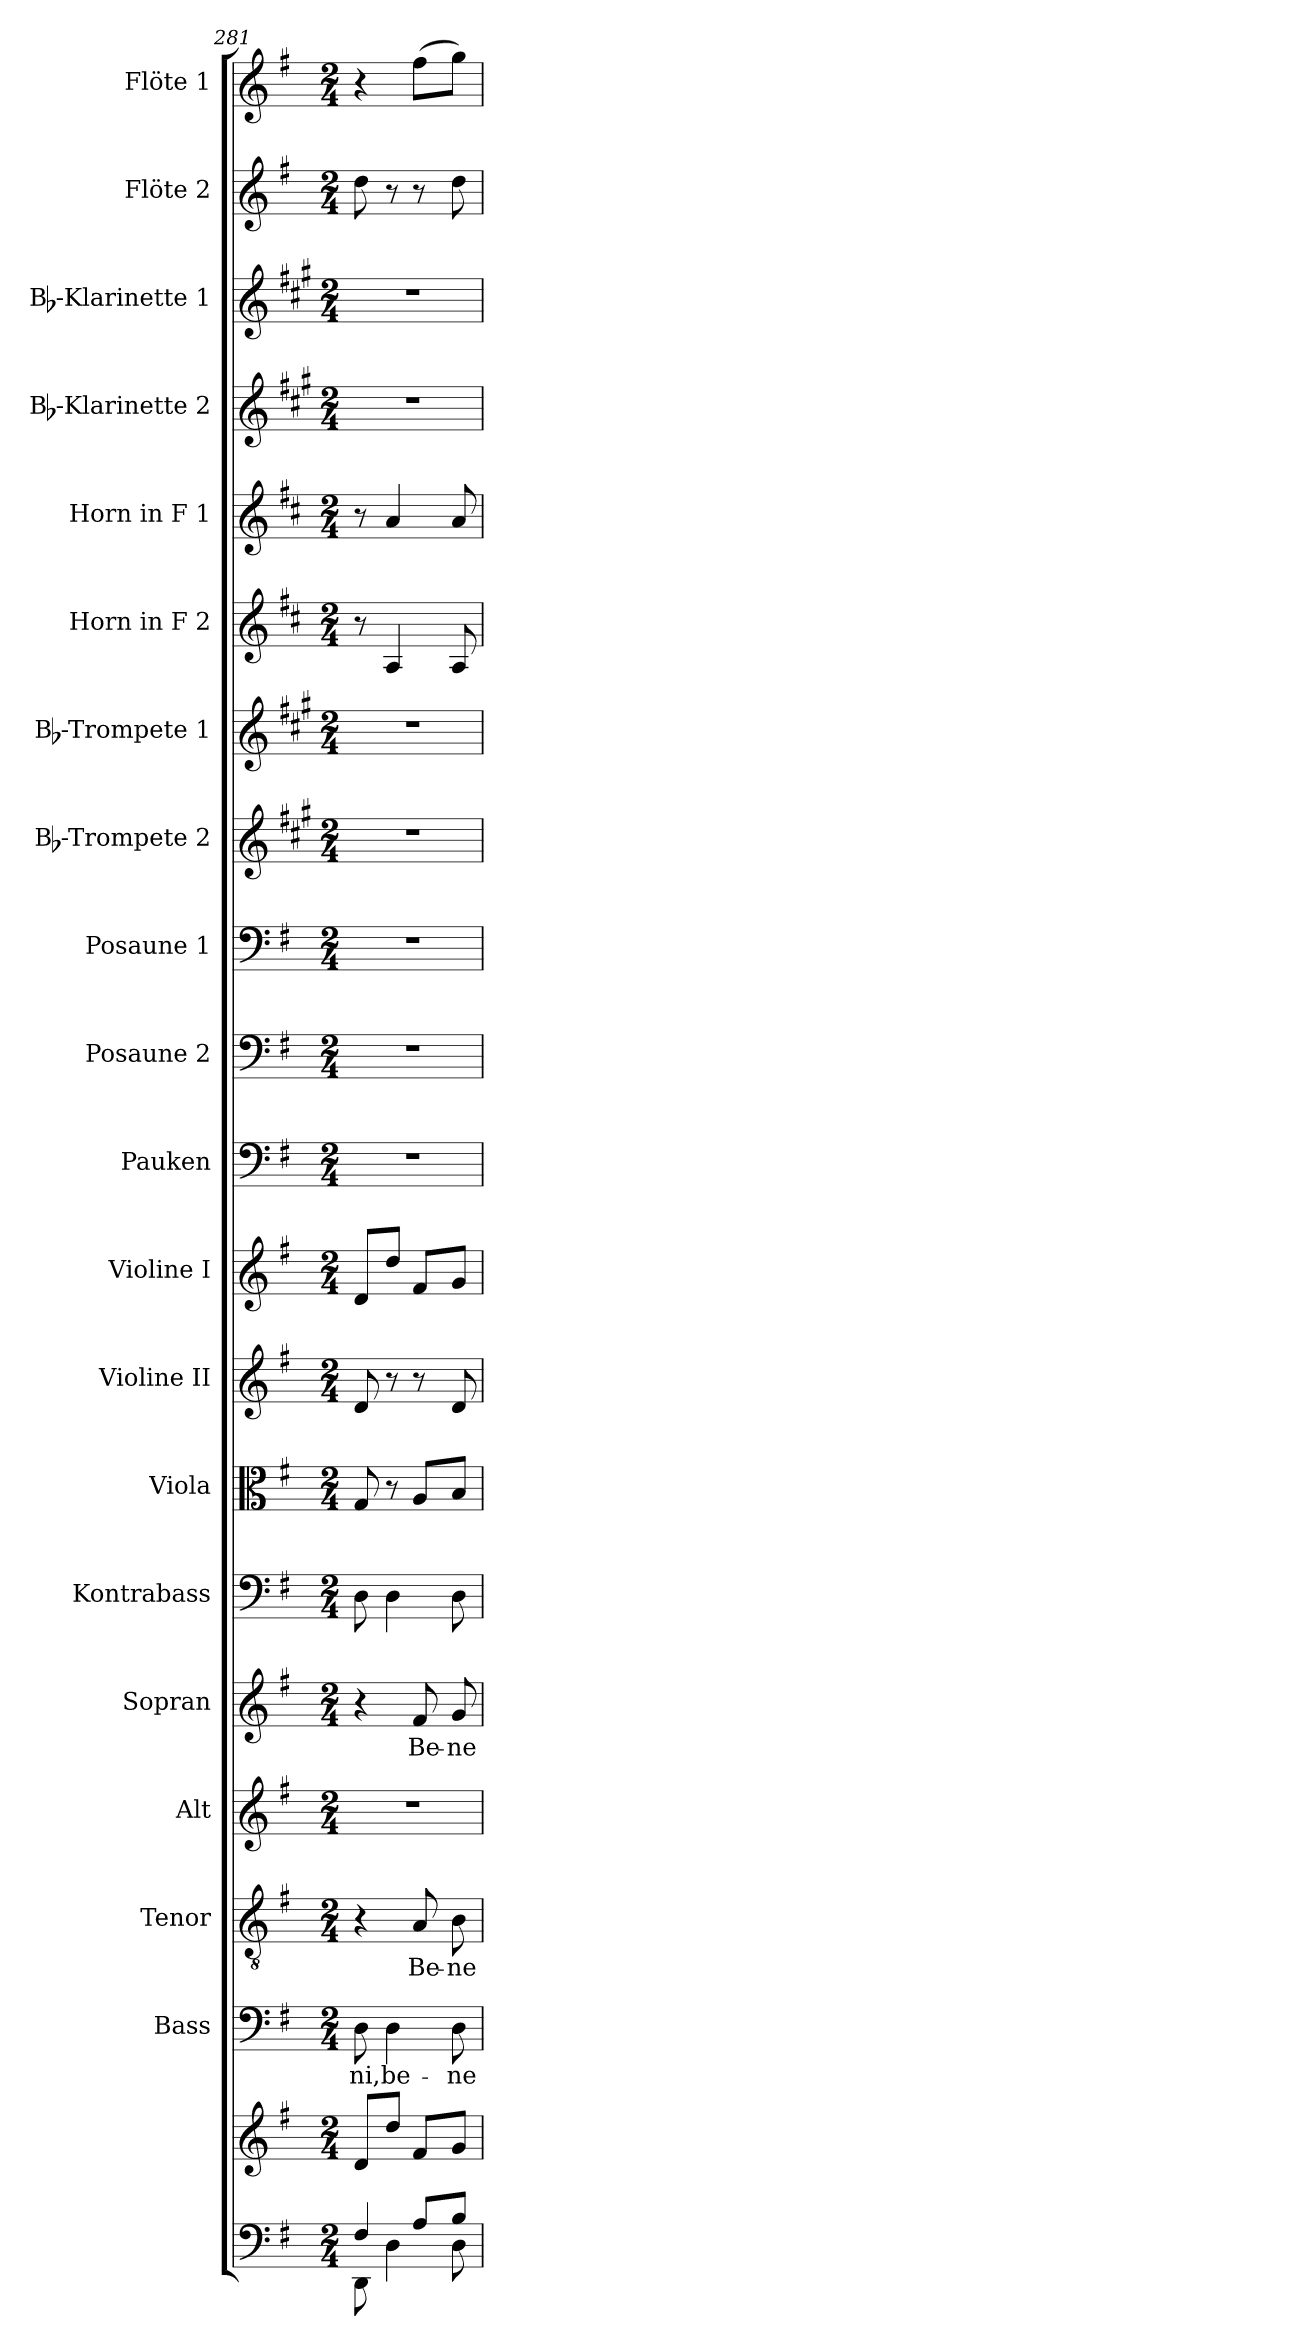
**kern	**kern	**kern	**text	**kern	**text	**kern	**kern	**text	**kern	**kern	**kern	**kern	**kern	**kern	**kern	**kern	**kern	**kern	**kern	**kern	**kern	**kern	**kern
*part20	*part20	*part19	*part19	*part18	*part18	*part17	*part16	*part16	*part15	*part14	*part13	*part12	*part11	*part10	*part9	*part8	*part7	*part6	*part5	*part4	*part3	*part2	*part1
*staff21	*staff20	*staff19	*staff19	*staff18	*staff18	*staff17	*staff16	*staff16	*staff15	*staff14	*staff13	*staff12	*staff11	*staff10	*staff9	*staff8	*staff7	*staff6	*staff5	*staff4	*staff3	*staff2	*staff1
*	*	*I"Bass	*	*I"Tenor	*	*I"Alt	*I"Sopran	*	*I"Kontrabass	*I"Viola	*I"Violine II	*I"Violine I	*I"Pauken	*I"Posaune 2	*I"Posaune 1	*I"Bb-Trompete 2	*I"Bb-Trompete 1	*I"Horn in F 2	*I"Horn in F 1	*I"Bb-Klarinette 2	*I"Bb-Klarinette 1	*I"Flöte 2	*I"Flöte 1
*	*	*I'B.	*	*I'T.	*	*I'A.	*I'S.	*	*I'Kb.	*I'Vla.	*I'Vl. II	*I'Vl. I	*I'Pk.	*I'Pos. 2	*I'Pos. 1	*I'Bb Trp. 2	*I'Bb Trp. 1	*	*	*I'Bb Kl. 2	*I'Bb Kl. 1	*I'Fl. 2	*I'Fl. 1
!!LO:PB:g=z
*clefF4	*clefG2	*clefF4	*	*clefGv2	*	*clefG2	*clefG2	*	*clefF4	*clefC3	*clefG2	*clefG2	*clefF4	*clefF4	*clefF4	*clefG2	*clefG2	*clefG2	*clefG2	*clefG2	*clefG2	*clefG2	*clefG2
*	*	*	*	*	*	*	*	*	*ITrd7c12	*	*	*	*	*	*	*ITrd1c2	*ITrd1c2	*ITrd4c7	*ITrd4c7	*ITrd1c2	*ITrd1c2	*	*
*k[f#]	*k[f#]	*k[f#]	*	*k[f#]	*	*k[f#]	*k[f#]	*	*k[f#]	*k[f#]	*k[f#]	*k[f#]	*k[f#]	*k[f#]	*k[f#]	*k[f#]	*k[f#]	*k[f#]	*k[f#]	*k[f#]	*k[f#]	*k[f#]	*k[f#]
*G:	*G:	*G:	*	*G:	*	*G:	*G:	*	*G:	*G:	*G:	*G:	*G:	*G:	*G:	*G:	*G:	*G:	*G:	*G:	*G:	*G:	*G:
*M2/4	*M2/4	*M2/4	*	*M2/4	*	*M2/4	*M2/4	*	*M2/4	*M2/4	*M2/4	*M2/4	*M2/4	*M2/4	*M2/4	*M2/4	*M2/4	*M2/4	*M2/4	*M2/4	*M2/4	*M2/4	*M2/4
=281	=281	=281	=281	=281	=281	=281	=281	=281	=281	=281	=281	=281	=281	=281	=281	=281	=281	=281	=281	=281	=281	=281	=281
*^	*	*	*	*	*	*	*	*	*	*	*	*	*	*	*	*	*	*	*	*	*	*	*
!	!	!	!	!LO:LY:b	!	!	!	!	!	!	!	!	!	!	!	!	!	!	!	!	!	!	!	!
4F#/	8DD\	8d/L	8D\	-ni,	4r	.	2r	4r	.	8DD\	8G/	8d/	8d/L	2r	2r	2r	2r	2r	8r	8r	2r	2r	8dd\	4r
!	!	!	!	!LO:LY:b	!	!	!	!	!	!	!	!	!	!	!	!	!	!	!	!	!	!	!	!
.	4D\	8dd/J	4D\	be-	.	.	.	.	.	4DD\	8r	8r	8dd/J	.	.	.	.	.	4D/	4d/	.	.	8r	.
!	!	!	!	!	!	!LO:LY:b	!	!	!LO:LY:b	!	!	!	!	!	!	!	!	!	!	!	!	!	!	!
8A/L	.	8f#/L	.	.	8A/	Be-	.	8f#/	Be-	.	8A/L	8r	8f#/L	.	.	.	.	.	.	.	.	.	8r	(>8ff#\L
!	!	!	!	!LO:LY:b	!	!LO:LY:b	!	!	!LO:LY:b	!	!	!	!	!	!	!	!	!	!	!	!	!	!	!
8B/J	8D\	8g/J	8D\	-ne-	8B\	-ne-	.	8g/	-ne-	8DD\	8B/J	8d/	8g/J	.	.	.	.	.	8D/	8d/	.	.	8dd\	8gg\J)
*v	*v	*	*	*	*	*	*	*	*	*	*	*	*	*	*	*	*	*	*	*	*	*	*	*
=	=	=	=	=	=	=	=	=	=	=	=	=	=	=	=	=	=	=	=	=	=	=	=
*-	*-	*-	*-	*-	*-	*-	*-	*-	*-	*-	*-	*-	*-	*-	*-	*-	*-	*-	*-	*-	*-	*-	*-
